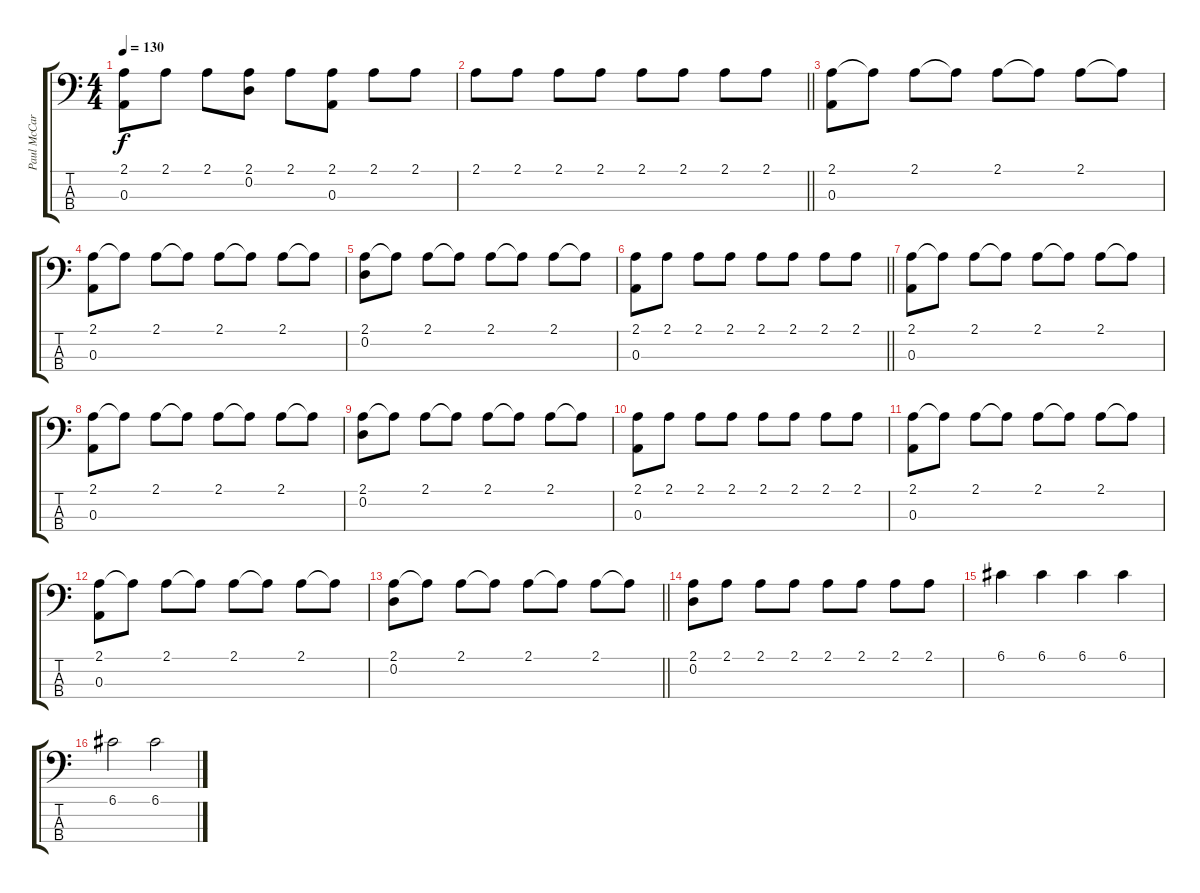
\track ("Paul McCartney" "Paul McCar") {instrument acousticbass}
\staff {score tabs}
\tuning (G2 D2 A1 E1) {hide}
\ts (4 4)
\tempo 130
\clef f4
\ks c
(2.1 0.3).8{dy f} 2.1.8 2.1.8 (2.1 0.2).8 2.1.8 (2.1 0.3).8 2.1.8 2.1.8 |
\barLineRight lightlight
2.1.8 2.1.8 2.1.8 2.1.8 2.1.8 2.1.8 2.1.8 2.1.8 |
(2.1 0.3).8 2.1{t}.8 2.1.8 2.1{t}.8 2.1.8 2.1{t}.8 2.1.8 2.1{t}.8 |
(2.1 0.3).8 2.1{t}.8 2.1.8 2.1{t}.8 2.1.8 2.1{t}.8 2.1.8 2.1{t}.8 |
(2.1 0.2).8 2.1{t}.8 2.1.8 2.1{t}.8 2.1.8 2.1{t}.8 2.1.8 2.1{t}.8 |
\barLineRight lightlight
(2.1 0.3).8 2.1.8 2.1.8 2.1.8 2.1.8 2.1.8 2.1.8 2.1.8 |
(2.1 0.3).8 2.1{t}.8 2.1.8 2.1{t}.8 2.1.8 2.1{t}.8 2.1.8 2.1{t}.8 |
(2.1 0.3).8 2.1{t}.8 2.1.8 2.1{t}.8 2.1.8 2.1{t}.8 2.1.8 2.1{t}.8 |
(2.1 0.2).8 2.1{t}.8 2.1.8 2.1{t}.8 2.1.8 2.1{t}.8 2.1.8 2.1{t}.8 |
(2.1 0.3).8 2.1.8 2.1.8 2.1.8 2.1.8 2.1.8 2.1.8 2.1.8 |
(2.1 0.3).8 2.1{t}.8 2.1.8 2.1{t}.8 2.1.8 2.1{t}.8 2.1.8 2.1{t}.8 |
(2.1 0.3).8 2.1{t}.8 2.1.8 2.1{t}.8 2.1.8 2.1{t}.8 2.1.8 2.1{t}.8 |
\barLineRight lightlight
(2.1 0.2).8 2.1{t}.8 2.1.8 2.1{t}.8 2.1.8 2.1{t}.8 2.1.8 2.1{t}.8 |
(2.1 0.2).8 2.1.8 2.1.8 2.1.8 2.1.8 2.1.8 2.1.8 2.1.8 |
6.1.4 6.1.4 6.1.4 6.1.4 |
6.1.2 6.1.2
